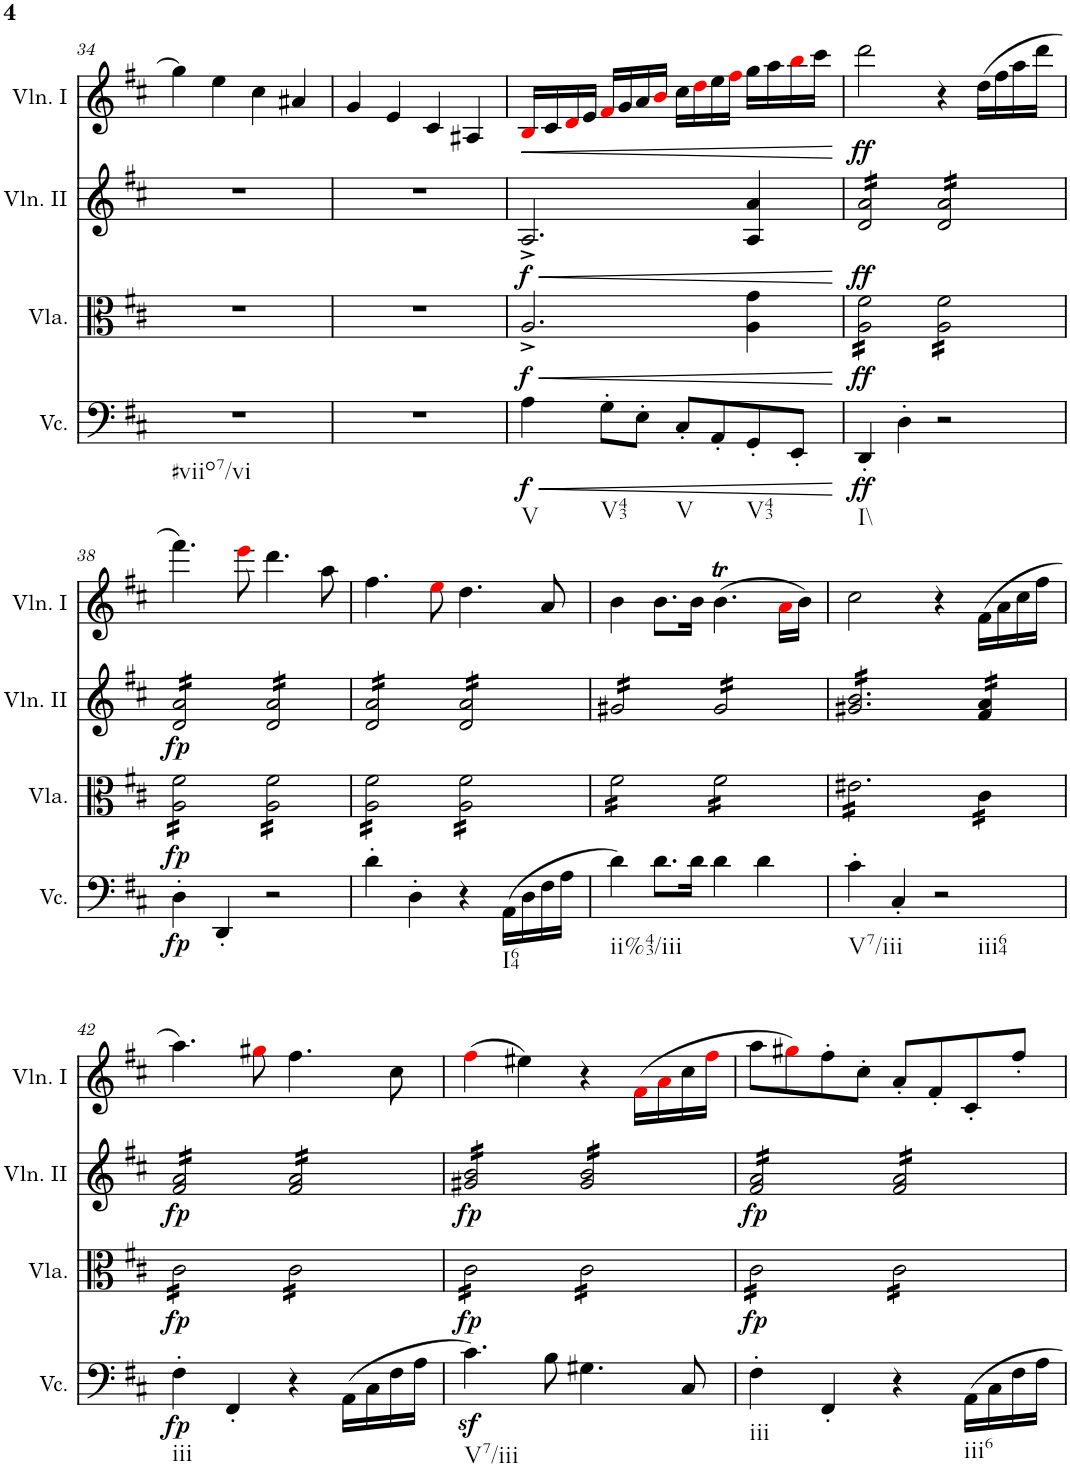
**kern	**dynam	**kern	**dynam	**kern	**dynam	**kern	**dynam
*part4	*part4	*part3	*part3	*part2	*part2	*part1	*part1
*staff4	*staff4	*staff3	*staff3	*staff2	*staff2	*staff1	*staff1
*I"Violoncello	*	*I"Viola	*	*I"Violino II	*	*I"Violino I	*
*I'Vc.	*	*I'Vla.	*	*I'Vln. II	*	*I'Vln. I	*
!!LO:PB:g=z
*clefF4	*	*clefC3	*	*clefG2	*	*clefG2	*
*k[f#c#]	*	*k[f#c#]	*	*k[f#c#]	*	*k[f#c#]	*
*M4/4	*	*M4/4	*	*M4/4	*	*M4/4	*
*met(c)	*	*met(c)	*	*met(c)	*	*met(c)	*
=34	=34	=34	=34	=34	=34	=34	=34
!LO:TX:b:t=#viio7/vi	!	!	!	!	!	!	!
1r	.	1r	.	1r	.	4gg\]	.
.	.	.	.	.	.	4ee\	.
.	.	.	.	.	.	4cc#\	.
.	.	.	.	.	.	4a#X/	.
=35	=35	=35	=35	=35	=35	=35	=35
1r	.	1r	.	1r	.	4g/	.
.	.	.	.	.	.	4e/	.
.	.	.	.	.	.	4c#/	.
.	.	.	.	.	.	4A#X/	.
=36	=36	=36	=36	=36	=36	=36	=36
!LO:TX:b:t=V	!	!	!	!	!	!	!
!	!LO:HP:b	!	!LO:HP:b	!	!LO:HP:b	!	!LO:HP:b
!	!LO:DY:n=1:b	!	!LO:DY:n=1:b	!	!LO:DY:n=1:b	!	!
4A\	< f	2.A^/	< f	2.A^/	< f	16Bi/LL	<
.	.	.	.	.	.	16c#/	.
.	.	.	.	.	.	16di/	.
.	.	.	.	.	.	16e/JJ	.
!LO:TX:b:t=V43	!	!	!	!	!	!	!
8G'\L	.	.	.	.	.	16f#i/LL	.
.	.	.	.	.	.	16g/	.
8E'\J	.	.	.	.	.	16a/	.
.	.	.	.	.	.	16bi/JJ	.
!LO:TX:b:t=V	!	!	!	!	!	!	!
8C#'/L	.	.	.	.	.	16cc#\LL	.
.	.	.	.	.	.	16ddi\	.
8AA'/	.	.	.	.	.	16ee\	.
.	.	.	.	.	.	16ff#i\JJ	.
!LO:TX:b:t=V43	!	!	!	!	!	!	!
8GG'/	.	4A\ 4g\	.	4A/ 4a/	.	16gg\LL	.
.	.	.	.	.	.	16aa\	.
8EE'/J	.	.	.	.	.	16bbi\	.
.	.	.	.	.	.	16ccc#\JJ	.
.	[	.	[	.	[	.	[
=37	=37	=37	=37	=37	=37	=37	=37
!LO:TX:b:t=I\\	!	!	!	!	!	!	!
!	!LO:DY:b	!	!LO:DY:b	!	!LO:DY:b	!	!LO:DY:b
*	*	*tremolo	*	*	*	*	*
*	*	*	*	*tremolo	*	*	*
4DD'/	ff	16A\ 16f#\LL	ff	16d/ 16a/LL	ff	2ddd\	ff
.	.	16A\ 16f#\	.	16d/ 16a/	.	.	.
.	.	16A\ 16f#\	.	16d/ 16a/	.	.	.
.	.	16A\ 16f#\	.	16d/ 16a/	.	.	.
4D'\	.	16A\ 16f#\	.	16d/ 16a/	.	.	.
.	.	16A\ 16f#\	.	16d/ 16a/	.	.	.
.	.	16A\ 16f#\	.	16d/ 16a/	.	.	.
.	.	16A\ 16f#\JJ	.	16d/ 16a/JJ	.	.	.
2r	.	16A\ 16f#\LL	.	16d/ 16a/LL	.	4r	.
.	.	16A\ 16f#\	.	16d/ 16a/	.	.	.
.	.	16A\ 16f#\	.	16d/ 16a/	.	.	.
.	.	16A\ 16f#\	.	16d/ 16a/	.	.	.
.	.	16A\ 16f#\	.	16d/ 16a/	.	(16dd\LL	.
.	.	16A\ 16f#\	.	16d/ 16a/	.	16ff#\	.
.	.	16A\ 16f#\	.	16d/ 16a/	.	16aa\	.
.	.	16A\ 16f#\JJ	.	16d/ 16a/JJ	.	16ddd\JJ	.
!!LO:LB:g=z
=38	=38	=38	=38	=38	=38	=38	=38
!	!LO:DY:b	!	!LO:DY:b	!	!LO:DY:b	!	!
4D'\	fp	16A\ 16f#\LL	fp	16d/ 16a/LL	fp	4.fff#\)	.
.	.	16A\ 16f#\	.	16d/ 16a/	.	.	.
.	.	16A\ 16f#\	.	16d/ 16a/	.	.	.
.	.	16A\ 16f#\	.	16d/ 16a/	.	.	.
4DD'/	.	16A\ 16f#\	.	16d/ 16a/	.	.	.
.	.	16A\ 16f#\	.	16d/ 16a/	.	.	.
.	.	16A\ 16f#\	.	16d/ 16a/	.	8eeei\	.
.	.	16A\ 16f#\JJ	.	16d/ 16a/JJ	.	.	.
2r	.	16A\ 16f#\LL	.	16d/ 16a/LL	.	4.ddd\	.
.	.	16A\ 16f#\	.	16d/ 16a/	.	.	.
.	.	16A\ 16f#\	.	16d/ 16a/	.	.	.
.	.	16A\ 16f#\	.	16d/ 16a/	.	.	.
.	.	16A\ 16f#\	.	16d/ 16a/	.	.	.
.	.	16A\ 16f#\	.	16d/ 16a/	.	.	.
.	.	16A\ 16f#\	.	16d/ 16a/	.	8aa\	.
.	.	16A\ 16f#\JJ	.	16d/ 16a/JJ	.	.	.
=39	=39	=39	=39	=39	=39	=39	=39
4d'\	.	16A\ 16f#\LL	.	16d/ 16a/LL	.	4.ff#\	.
.	.	16A\ 16f#\	.	16d/ 16a/	.	.	.
.	.	16A\ 16f#\	.	16d/ 16a/	.	.	.
.	.	16A\ 16f#\	.	16d/ 16a/	.	.	.
4D'\	.	16A\ 16f#\	.	16d/ 16a/	.	.	.
.	.	16A\ 16f#\	.	16d/ 16a/	.	.	.
.	.	16A\ 16f#\	.	16d/ 16a/	.	8eei\	.
.	.	16A\ 16f#\JJ	.	16d/ 16a/JJ	.	.	.
4r	.	16A\ 16f#\LL	.	16d/ 16a/LL	.	4.dd\	.
.	.	16A\ 16f#\	.	16d/ 16a/	.	.	.
.	.	16A\ 16f#\	.	16d/ 16a/	.	.	.
.	.	16A\ 16f#\	.	16d/ 16a/	.	.	.
!LO:TX:b:t=I64	!	!	!	!	!	!	!
(16AA\LL	.	16A\ 16f#\	.	16d/ 16a/	.	.	.
16D\	.	16A\ 16f#\	.	16d/ 16a/	.	.	.
16F#\	.	16A\ 16f#\	.	16d/ 16a/	.	8a/	.
16A\JJ	.	16A\ 16f#\JJ	.	16d/ 16a/JJ	.	.	.
=40	=40	=40	=40	=40	=40	=40	=40
!LO:TX:b:t=ii%43/iii	!	!	!	!	!	!	!
4d\)	.	16f#\LL	.	16g#X/LL	.	4b\	.
.	.	16f#\	.	16g#X/	.	.	.
.	.	16f#\	.	16g#X/	.	.	.
.	.	16f#\	.	16g#X/	.	.	.
8.d\L	.	16f#\	.	16g#X/	.	8.b\L	.
.	.	16f#\	.	16g#X/	.	.	.
.	.	16f#\	.	16g#X/	.	.	.
16d\Jk	.	16f#\JJ	.	16g#X/JJ	.	16b\Jk	.
4d\	.	16f#\LL	.	16g#/LL	.	(4.bT\	.
.	.	16f#\	.	16g#/	.	.	.
.	.	16f#\	.	16g#/	.	.	.
.	.	16f#\	.	16g#/	.	.	.
4d\	.	16f#\	.	16g#/	.	.	.
.	.	16f#\	.	16g#/	.	.	.
.	.	16f#\	.	16g#/	.	16ai\LL	.
.	.	16f#\JJ	.	16g#/JJ	.	16b\JJ)	.
=41	=41	=41	=41	=41	=41	=41	=41
!LO:TX:b:t=V7/iii	!	!	!	!	!	!	!
4c#'\	.	16e#X\LL	.	16g#X/ 16b/LL	.	2cc#\	.
.	.	16e#X\	.	16g#X/ 16b/	.	.	.
.	.	16e#X\	.	16g#X/ 16b/	.	.	.
.	.	16e#X\	.	16g#X/ 16b/	.	.	.
4C#'/	.	16e#X\	.	16g#X/ 16b/	.	.	.
.	.	16e#X\	.	16g#X/ 16b/	.	.	.
.	.	16e#X\	.	16g#X/ 16b/	.	.	.
.	.	16e#X\	.	16g#X/ 16b/	.	.	.
!LO:TX:b:t=iii64	!	!	!	!	!	!	!
2r	.	16e#X\	.	16g#X/ 16b/	.	4r	.
.	.	16e#X\	.	16g#X/ 16b/	.	.	.
.	.	16e#X\	.	16g#X/ 16b/	.	.	.
.	.	16e#X\JJ	.	16g#X/ 16b/JJ	.	.	.
.	.	16c#\LL	.	16f#/ 16a/LL	.	(16f#\LL	.
.	.	16c#\	.	16f#/ 16a/	.	16a\	.
.	.	16c#\	.	16f#/ 16a/	.	16cc#\	.
.	.	16c#\JJ	.	16f#/ 16a/JJ	.	16ff#\JJ	.
!!LO:LB:g=z
=42	=42	=42	=42	=42	=42	=42	=42
!LO:TX:b:t=iii	!	!	!	!	!	!	!
!	!LO:DY:b	!	!LO:DY:b	!	!LO:DY:b	!	!
4F#'\	fp	16c#\LL	fp	16f#/ 16a/LL	fp	4.aa\)	.
.	.	16c#\	.	16f#/ 16a/	.	.	.
.	.	16c#\	.	16f#/ 16a/	.	.	.
.	.	16c#\	.	16f#/ 16a/	.	.	.
4FF#'/	.	16c#\	.	16f#/ 16a/	.	.	.
.	.	16c#\	.	16f#/ 16a/	.	.	.
.	.	16c#\	.	16f#/ 16a/	.	8gg#Xi\	.
.	.	16c#\JJ	.	16f#/ 16a/JJ	.	.	.
4r	.	16c#\LL	.	16f#/ 16a/LL	.	4.ff#\	.
.	.	16c#\	.	16f#/ 16a/	.	.	.
.	.	16c#\	.	16f#/ 16a/	.	.	.
.	.	16c#\	.	16f#/ 16a/	.	.	.
(16AA\LL	.	16c#\	.	16f#/ 16a/	.	.	.
16C#\	.	16c#\	.	16f#/ 16a/	.	.	.
16F#\	.	16c#\	.	16f#/ 16a/	.	8cc#\	.
16A\JJ	.	16c#\JJ	.	16f#/ 16a/JJ	.	.	.
=43	=43	=43	=43	=43	=43	=43	=43
!LO:TX:b:t=V7/iii	!	!	!	!	!	!	!
!	!	!	!LO:DY:b	!	!LO:DY:b	!	!
4.c#z<\)	.	16c#\LL	fp	16g#X/ 16b/LL	fp	(4ff#i\	.
.	.	16c#\	.	16g#X/ 16b/	.	.	.
.	.	16c#\	.	16g#X/ 16b/	.	.	.
.	.	16c#\	.	16g#X/ 16b/	.	.	.
.	.	16c#\	.	16g#X/ 16b/	.	4ee#X\)	.
.	.	16c#\	.	16g#X/ 16b/	.	.	.
8B\	.	16c#\	.	16g#X/ 16b/	.	.	.
.	.	16c#\JJ	.	16g#X/ 16b/JJ	.	.	.
4.G#X\	.	16c#\LL	.	16g#/ 16b/LL	.	4r	.
.	.	16c#\	.	16g#/ 16b/	.	.	.
.	.	16c#\	.	16g#/ 16b/	.	.	.
.	.	16c#\	.	16g#/ 16b/	.	.	.
.	.	16c#\	.	16g#/ 16b/	.	(16f#i\LL	.
.	.	16c#\	.	16g#/ 16b/	.	16ai\	.
8C#/	.	16c#\	.	16g#/ 16b/	.	16cc#\	.
.	.	16c#\JJ	.	16g#/ 16b/JJ	.	16ff#i\JJ	.
=44	=44	=44	=44	=44	=44	=44	=44
!LO:TX:b:t=iii	!	!	!	!	!	!	!
!	!	!	!LO:DY:b	!	!LO:DY:b	!	!
4F#'\	.	16c#\LL	fp	16f#/ 16a/LL	fp	8aa\L	.
.	.	16c#\	.	16f#/ 16a/	.	.	.
.	.	16c#\	.	16f#/ 16a/	.	8gg#Xi\)	.
.	.	16c#\	.	16f#/ 16a/	.	.	.
4FF#'/	.	16c#\	.	16f#/ 16a/	.	8ff#'\	.
.	.	16c#\	.	16f#/ 16a/	.	.	.
.	.	16c#\	.	16f#/ 16a/	.	8cc#'\J	.
.	.	16c#\JJ	.	16f#/ 16a/JJ	.	.	.
4r	.	16c#\LL	.	16f#/ 16a/LL	.	8a'/L	.
.	.	16c#\	.	16f#/ 16a/	.	.	.
.	.	16c#\	.	16f#/ 16a/	.	8f#'/	.
.	.	16c#\	.	16f#/ 16a/	.	.	.
!LO:TX:b:t=iii6	!	!	!	!	!	!	!
16AA\LL	.	16c#\	.	16f#/ 16a/	.	8c#'/	.
16C#\	.	16c#\	.	16f#/ 16a/	.	.	.
16F#\	.	16c#\	.	16f#/ 16a/	.	8ff#'/J	.
16A\JJ	.	16c#\JJ	.	16f#/ 16a/JJ	.	.	.
*	*	*	*	*Xtremolo	*	*	*
*	*	*Xtremolo	*	*	*	*	*
=	=	=	=	=	=	=	=
*-	*-	*-	*-	*-	*-	*-	*-
